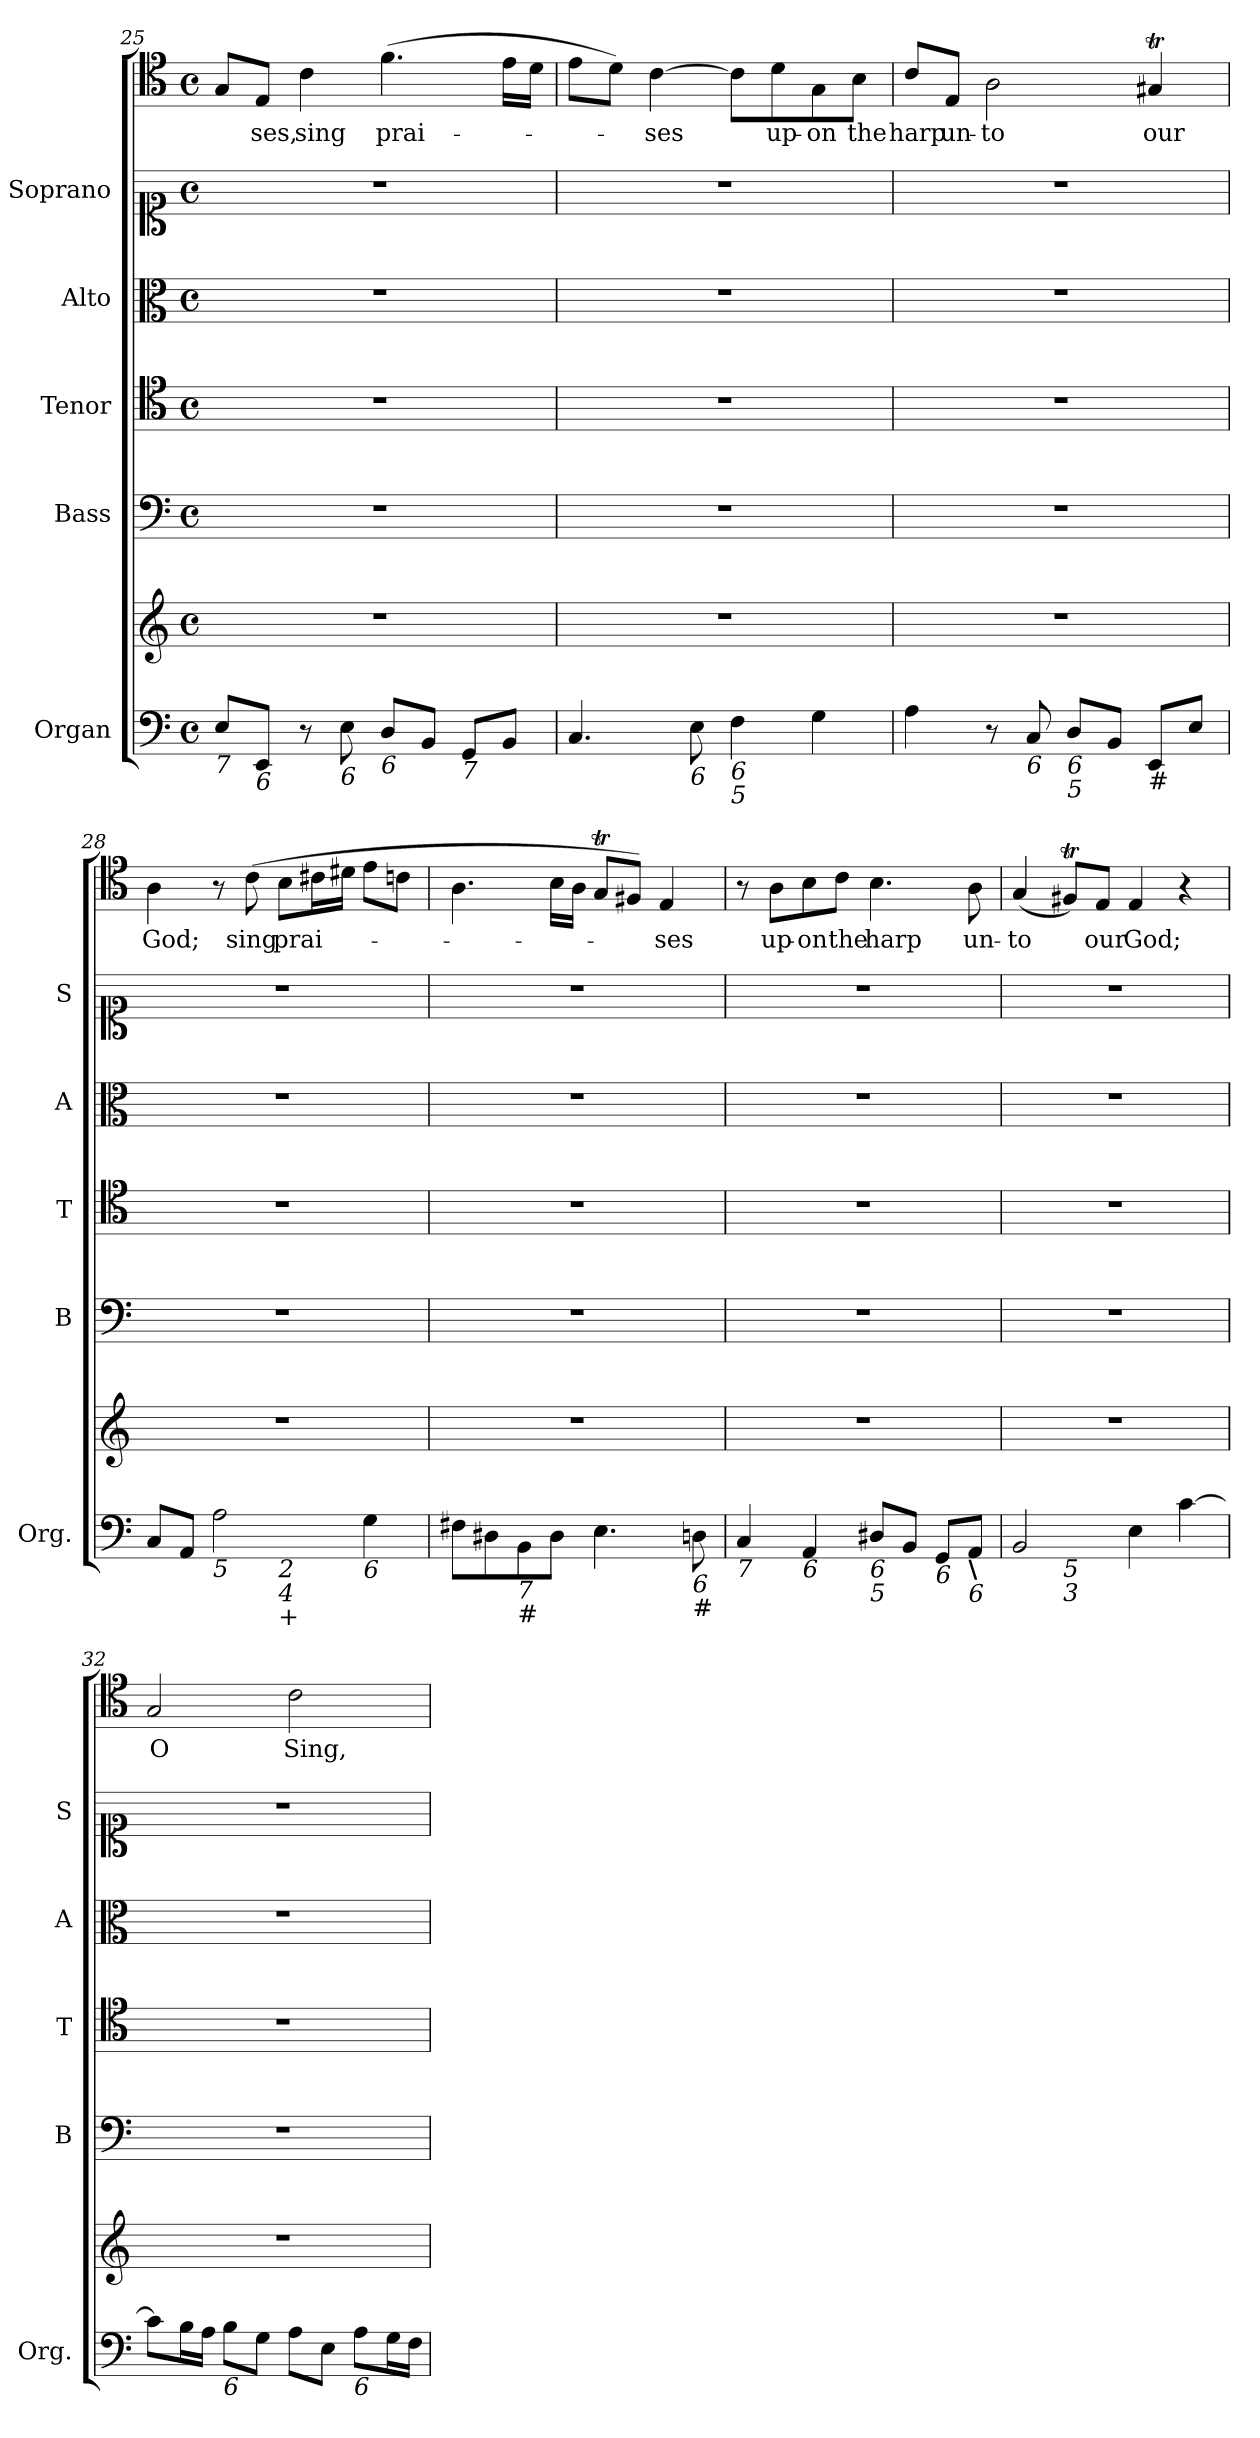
**kern	**kern	**kern	**kern	**kern	**kern	**kern	**text
*part6	*part6	*part5	*part4	*part3	*part2	*part1	*part1
*staff7	*staff6	*staff5	*staff4	*staff3	*staff2	*staff1	*staff1
*I"Organ	*	*I"Bass	*I"Tenor	*I"Alto	*I"Soprano	*	*
*I'Org.	*	*I'B	*I'T	*I'A	*I'S	*	*
!!LO:LB:g=z
*clefF4	*clefG2	*clefF4	*clefC4	*clefC3	*clefC1	*clefC4	*
*k[]	*k[]	*k[]	*k[]	*k[]	*k[]	*k[]	*
*C:	*C:	*C:	*C:	*C:	*C:	*C:	*
*M4/4	*M4/4	*M4/4	*M4/4	*M4/4	*M4/4	*M4/4	*
*met(c)	*met(c)	*met(c)	*met(c)	*met(c)	*met(c)	*met(c)	*
=25	=25	=25	=25	=25	=25	=25	=25
!LO:TX:b:i:t=7	!	!	!	!	!	!	!
8E/L	1r	1r	1r	1r	1r	8G/L	.
!LO:TX:b:i:t=6	!	!	!	!	!	!	!
!	!	!	!	!	!	!	!LO:LY:b
8EE/J	.	.	.	.	.	8E/J	-ses,
!	!	!	!	!	!	!	!LO:LY:b
8r	.	.	.	.	.	4c\	sing
!LO:TX:b:i:t=6	!	!	!	!	!	!	!
8E\	.	.	.	.	.	.	.
!LO:TX:b:i:t=6	!	!	!	!	!	!	!
!	!	!	!	!	!	!	!LO:LY:b
8D/L	.	.	.	.	.	(>4.f\	prai-
8BB/J	.	.	.	.	.	.	.
!LO:TX:b:i:t=7	!	!	!	!	!	!	!
8GG/L	.	.	.	.	.	.	.
8BB/J	.	.	.	.	.	16e\LL	.
.	.	.	.	.	.	16d\JJ	.
=26	=26	=26	=26	=26	=26	=26	=26
4.C/	1r	1r	1r	1r	1r	8e\L	.
.	.	.	.	.	.	8d\J)	.
!	!	!	!	!	!	!	!LO:LY:b
.	.	.	.	.	.	[4c\	-ses
!LO:TX:b:i:t=6	!	!	!	!	!	!	!
8E\	.	.	.	.	.	.	.
!LO:TX:b:i:t=6	!	!	!	!	!	!	!
!LO:TX:b:i:t=5	!	!	!	!	!	!	!
4F\	.	.	.	.	.	8c\L]	.
!	!	!	!	!	!	!	!LO:LY:b
.	.	.	.	.	.	8d\	up-
!	!	!	!	!	!	!	!LO:LY:b
4G\	.	.	.	.	.	8G\	-on
!	!	!	!	!	!	!	!LO:LY:b
.	.	.	.	.	.	8B\J	the
=27	=27	=27	=27	=27	=27	=27	=27
!	!	!	!	!	!	!	!LO:LY:b
4A\	1r	1r	1r	1r	1r	8c/L	harp
!	!	!	!	!	!	!	!LO:LY:b
.	.	.	.	.	.	8E/J	un-
!	!	!	!	!	!	!	!LO:LY:b
8r	.	.	.	.	.	2A\	-to
!LO:TX:b:i:t=6	!	!	!	!	!	!	!
8C/	.	.	.	.	.	.	.
!LO:TX:b:i:t=6	!	!	!	!	!	!	!
!LO:TX:b:i:t=5	!	!	!	!	!	!	!
8D/L	.	.	.	.	.	.	.
8BB/J	.	.	.	.	.	.	.
!LO:TX:b:t=#	!	!	!	!	!	!	!
!	!	!	!	!	!	!	!LO:LY:b
8EE/L	.	.	.	.	.	4G#Xt/	our
8E/J	.	.	.	.	.	.	.
=28	=28	=28	=28	=28	=28	=28	=28
!LO:TX:b:i:t=6	!	!	!	!	!	!	!
!	!	!	!	!	!	!	!LO:LY:b
*^	*	*	*	*	*	*	*
8C/L	2ryy	1r	1r	1r	1r	1r	4A\	God;
8AA/J	.	.	.	.	.	.	.	.
!LO:TX:b:i:t=5	!	!	!	!	!	!	!	!
2A\	.	.	.	.	.	.	8r	.
!	!	!	!	!	!	!	!	!LO:LY:b
.	.	.	.	.	.	.	(>8c\	sing
!	!LO:TX:b:i:t=2	!	!	!	!	!	!	!
!	!LO:TX:b:i:t=4	!	!	!	!	!	!	!
!	!LO:TX:b:t=+	!	!	!	!	!	!	!
!	!	!	!	!	!	!	!	!LO:LY:b
.	2ryy	.	.	.	.	.	8B\L	prai-
.	.	.	.	.	.	.	16c#X\L	.
.	.	.	.	.	.	.	16d#X\JJ	.
!LO:TX:b:i:t=6	!	!	!	!	!	!	!	!
4G\	.	.	.	.	.	.	8e\L	.
.	.	.	.	.	.	.	8cn\J	.
!!LO:LB:g=z
=29	=29	=29	=29	=29	=29	=29	=29	=29
!LO:TX:b:i:t=6	!	!	!	!	!	!	!	!
*v	*v	*	*	*	*	*	*	*
8F#X\L	1r	1r	1r	1r	1r	4.A\	.
8D#X\	.	.	.	.	.	.	.
!LO:TX:b:i:t=7	!	!	!	!	!	!	!
!LO:TX:b:t=#	!	!	!	!	!	!	!
8BB\	.	.	.	.	.	.	.
8D#\J	.	.	.	.	.	16B\LL	.
.	.	.	.	.	.	16A\JJ	.
4.E\	.	.	.	.	.	8GT/L	.
.	.	.	.	.	.	8F#X/J)	.
!	!	!	!	!	!	!	!LO:LY:b
.	.	.	.	.	.	4E/	-ses
!LO:TX:b:i:t=6	!	!	!	!	!	!	!
!LO:TX:b:t=#	!	!	!	!	!	!	!
8Dn\	.	.	.	.	.	.	.
=30	=30	=30	=30	=30	=30	=30	=30
!LO:TX:b:i:t=7	!	!	!	!	!	!	!
4C/	1r	1r	1r	1r	1r	8r	.
!	!	!	!	!	!	!	!LO:LY:b
.	.	.	.	.	.	8A\L	up-
!LO:TX:b:i:t=6	!	!	!	!	!	!	!
!	!	!	!	!	!	!	!LO:LY:b
4AA/	.	.	.	.	.	8B\	-on
!	!	!	!	!	!	!	!LO:LY:b
.	.	.	.	.	.	8c\J	the
!LO:TX:b:i:t=6	!	!	!	!	!	!	!
!LO:TX:b:i:t=5	!	!	!	!	!	!	!
!	!	!	!	!	!	!	!LO:LY:b
8D#X/L	.	.	.	.	.	4.B\	harp
8BB/J	.	.	.	.	.	.	.
!LO:TX:b:i:t=6	!	!	!	!	!	!	!
8GG/L	.	.	.	.	.	.	.
!LO:TX:b:B:t=\	!	!	!	!	!	!	!
!LO:TX:b:i:t=6	!	!	!	!	!	!	!
!	!	!	!	!	!	!	!LO:LY:b
8AA/J	.	.	.	.	.	8A\	un-
=31	=31	=31	=31	=31	=31	=31	=31
!LO:TX:b:i:t=6	!	!	!	!	!	!	!
!LO:TX:b:i:t=4	!	!	!	!	!	!	!
!	!	!	!	!	!	!	!LO:LY:b
*^	*	*	*	*	*	*	*
2BB/	4ryy	1r	1r	1r	1r	1r	(<4G/	-to
!	!LO:TX:b:i:t=5	!	!	!	!	!	!	!
!	!LO:TX:b:i:t=3	!	!	!	!	!	!	!
.	2.ryy	.	.	.	.	.	8F#Xt/L)	.
!	!	!	!	!	!	!	!	!LO:LY:b
.	.	.	.	.	.	.	8E/J	our
!	!	!	!	!	!	!	!	!LO:LY:b
4E\	.	.	.	.	.	.	4E/	God;
[4c\	.	.	.	.	.	.	4r	.
=32	=32	=32	=32	=32	=32	=32	=32	=32
!LO:TX:b:i:t=2	!	!	!	!	!	!	!	!
!LO:TX:b:i:t=4	!	!	!	!	!	!	!	!
!LO:TX:b:i:t=5	!	!	!	!	!	!	!	!
!	!	!	!	!	!	!	!	!LO:LY:b
*v	*v	*	*	*	*	*	*	*
8c\L]	1r	1r	1r	1r	1r	2G/	O
16B\L	.	.	.	.	.	.	.
16A\JJ	.	.	.	.	.	.	.
!LO:TX:b:i:t=6	!	!	!	!	!	!	!
8B\L	.	.	.	.	.	.	.
8G\J	.	.	.	.	.	.	.
!	!	!	!	!	!	!	!LO:LY:b
8A\L	.	.	.	.	.	2c\	Sing,
8E\J	.	.	.	.	.	.	.
!LO:TX:b:i:t=6	!	!	!	!	!	!	!
8A\L	.	.	.	.	.	.	.
16G\L	.	.	.	.	.	.	.
16F\JJ	.	.	.	.	.	.	.
=	=	=	=	=	=	=	=
*-	*-	*-	*-	*-	*-	*-	*-
